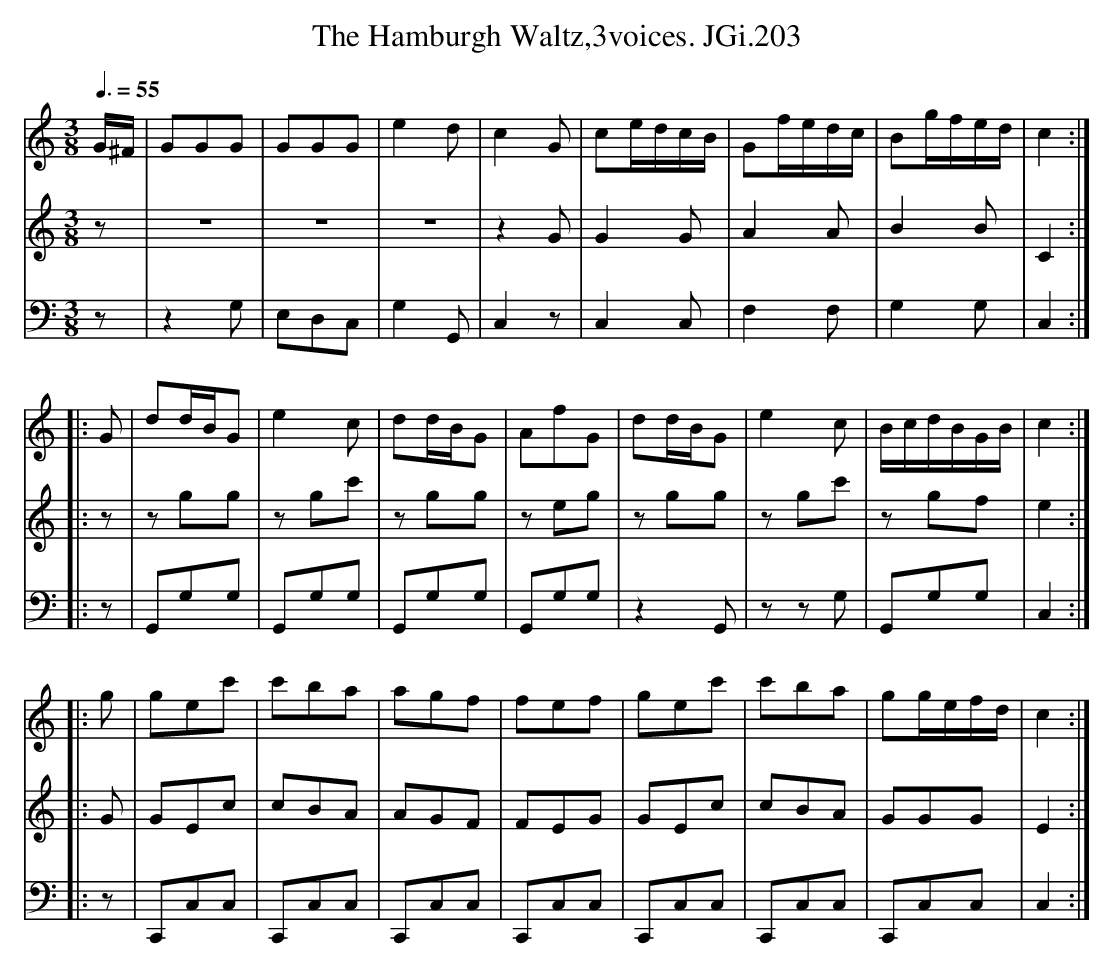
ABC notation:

X:1
T:Hamburgh Waltz,3voices. JGi.203, The
M:3/8
L:1/8
Q:3/8=55
K:C
[V:1]G/^F/|GGG|GGG|e2d|c2G|ce/d/c/B/|Gf/e/d/c/|Bg/f/e/d/|c2:|
[V:2]z|Z|Z|Z|z2G|G2G|A2A|B2B|C2:|
[V:3]z|z2G,|E,D,C,|G,2G,,|C,2z|C,2C,|F,2F,|G,2G,|C,2:|
[V:1]|:G|dd/B/G|e2c|dd/B/G|AfG|dd/B/G|e2c|B/c/d/B/G/B/|c2:|
[V:2]|:z|zgg|zgc'|zgg|zeg|zgg|zgc'|zgf|e2:|
[V:3]|:z|G,,G,G,|G,,G,G,|G,,G,G,|G,,G,G,|z2G,,|zzG,|g,,,G,G,|C,2:|
[V:1]|:g|gec'|c'ba|agf|fef|gec'|c'ba|gg/e/f/d/|c2:|
[V:2]|:G|GEc|cBA|AGF|FEG|GEc|cBA|GGG|E2:|
[V:3]|:z|C,,C,C,|C,,C,C,|C,,C,C,|C,,C,C,|C,,C,C,|C,,C,C,|C,,C,C,|C,2:|
